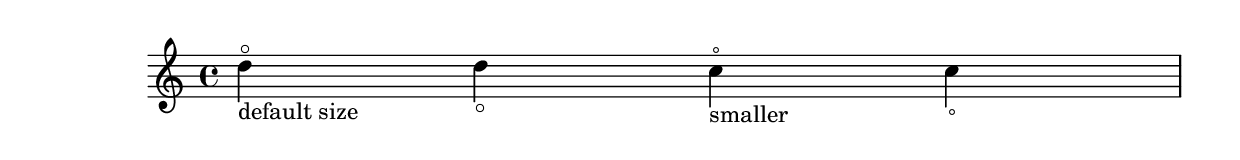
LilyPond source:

%% DO NOT EDIT this file manually; it is automatically
%% generated from LSR http://lsr.di.unimi.it
%% Make any changes in LSR itself, or in Documentation/snippets/new/ ,
%% and then run scripts/auxiliar/makelsr.py
%%
%% This file is in the public domain.
\version "2.18.0"

\header {
  lsrtags = "expressive-marks, scheme-language, specific-notation, symbols-and-glyphs, unfretted-strings"

  texidoc = "
To make the @code{\\flageolet} circle smaller use the following Scheme
function.

"
  doctitle = "Changing \\flageolet mark size"
} % begin verbatim


smallFlageolet =
#(let ((m (make-articulation "flageolet")))
   (set! (ly:music-property m 'tweaks)
         (acons 'font-size -3
                (ly:music-property m 'tweaks)))
   m)

\layout { ragged-right = ##f }

\relative c'' {
  d4^\flageolet_\markup { default size } d_\flageolet
  c4^\smallFlageolet_\markup { smaller } c_\smallFlageolet
}
